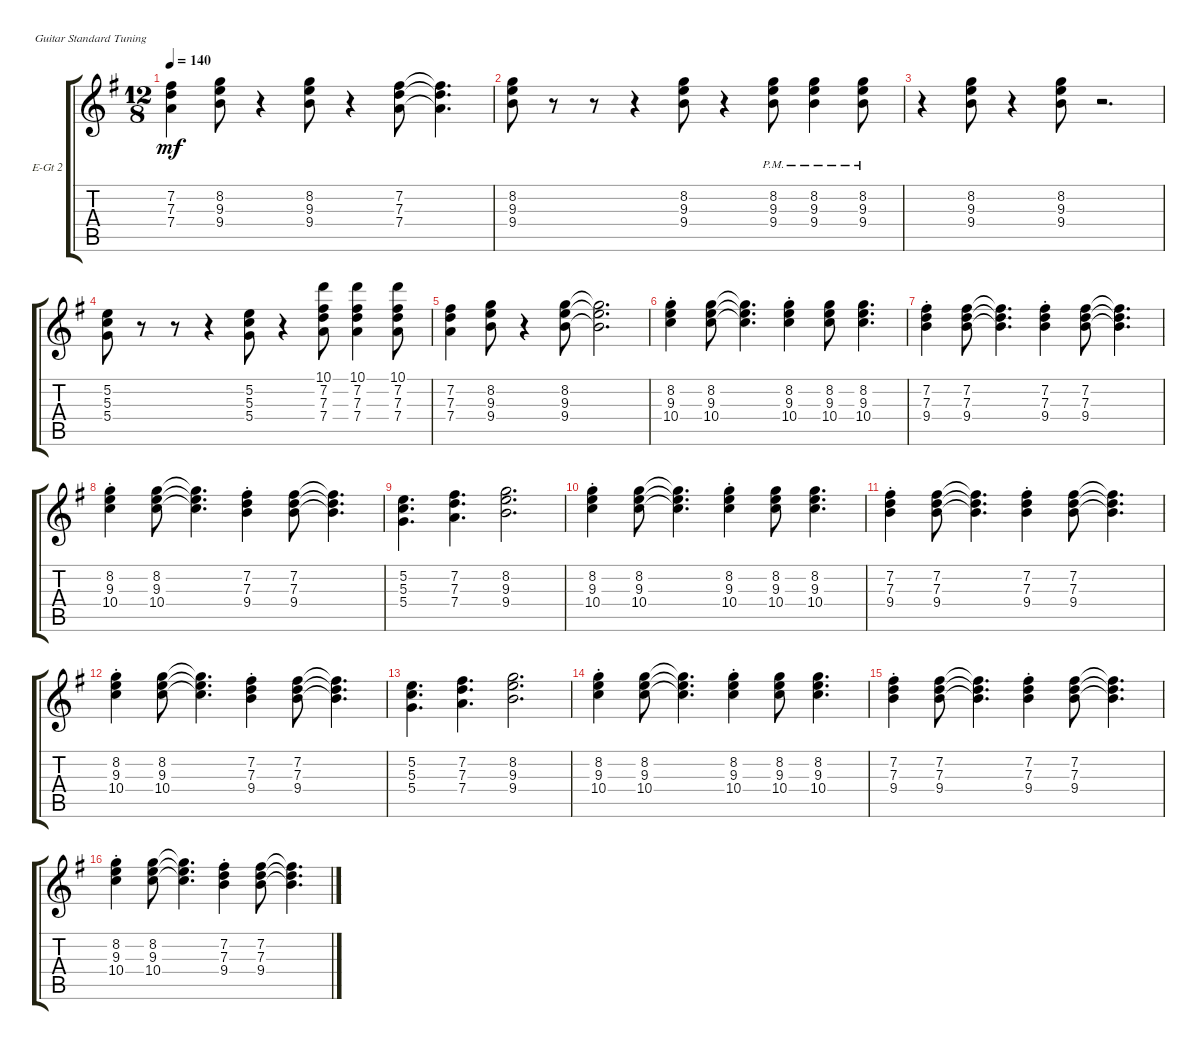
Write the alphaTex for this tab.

\defaultSystemsLayout 4
\bracketExtendMode groupsimilarinstruments
\firstSystemTrackNameOrientation horizontal
\otherSystemsTrackNameOrientation horizontal
\track ("Electric Guitar2" "E-Gt 2") {instrument electricguitarclean}
\staff {score tabs}
\tuning (E4 B3 G3 D3 A2 E2)
\ts (12 8)
\tempo 140
\clef g2
\ks g
(7.2 7.3 7.4).4{dy mf} (9.4 9.3 8.2).8 r.4 (8.2 9.3 9.4).8 r.4 (7.4 7.3 7.2).8 (7.2{t} 7.3{t} 7.4{t}).4{d} |
(8.2 9.3 9.4).8 r.8 r.8 r.4 (9.4 9.3 8.2).8 r.4 (9.4{pm} 9.3{pm} 8.2{pm}).8 (9.4{pm} 9.3{pm} 8.2{pm}).4 (9.4{pm} 9.3{pm} 8.2{pm}).8 |
r.4 (8.2 9.3 9.4).8 r.4 (8.2 9.3 9.4).8 r.2{d} |
(5.4 5.3 5.2).8 r.8 r.8 r.4 (5.2 5.3 5.4).8 r.4 (7.4 7.2 7.3 10.1).8 (7.3 7.2 7.4 10.1).4 (10.1 7.2 7.3 7.4).8 |
(7.4 7.3 7.2).4 (8.2 9.3 9.4).8 r.4 (9.4 9.3 8.2).8 (8.2{t} 9.3{t} 9.4{t}).2{d} |
(8.2 9.3 10.4{st}).4 (10.4 9.3 8.2).8 (8.2{t} 9.3{t} 10.4{t}).4{d} (10.4 9.3 8.2{st}).4 (8.2 9.3 10.4).8 (8.2 9.3 10.4).4{d} |
(7.2 7.3 9.4{st}).4 (9.4 7.3 7.2).8 (7.2{t} 7.3{t} 9.4{t}).4{d} (9.4 7.3 7.2{st}).4 (7.2 7.3 9.4).8 (7.2{t} 7.3{t} 9.4{t}).4{d} |
(8.2 9.3 10.4{st}).4 (10.4 9.3 8.2).8 (8.2{t} 9.3{t} 10.4{t}).4{d} (9.4 7.3 7.2{st}).4 (7.2 7.3 9.4).8 (7.2{t} 7.3{t} 9.4{t}).4{d} |
(5.2 5.4 5.3).4{d} (7.2 7.4 7.3).4{d} (8.2 9.3 9.4).2{d} |
(10.4 9.3 8.2{st}).4 (8.2 9.3 10.4).8 (8.2{t} 9.3{t} 10.4{t}).4{d} (10.4 9.3 8.2{st}).4 (8.2 9.3 10.4).8 (8.2 9.3 10.4).4{d} |
(9.4 7.3 7.2{st}).4 (7.2 7.3 9.4).8 (7.2{t} 7.3{t} 9.4{t}).4{d} (9.4 7.3 7.2{st}).4 (7.2 7.3 9.4).8 (7.2{t} 7.3{t} 9.4{t}).4{d} |
(10.4 9.3 8.2{st}).4 (8.2 9.3 10.4).8 (8.2{t} 9.3{t} 10.4{t}).4{d} (9.4 7.3 7.2{st}).4 (7.2 7.3 9.4).8 (7.2{t} 7.3{t} 9.4{t}).4{d} |
(5.2 5.4 5.3).4{d} (7.2 7.4 7.3).4{d} (8.2 9.3 9.4).2{d} |
(10.4 9.3 8.2{st}).4 (8.2 9.3 10.4).8 (8.2{t} 9.3{t} 10.4{t}).4{d} (10.4 9.3 8.2{st}).4 (8.2 9.3 10.4).8 (8.2 9.3 10.4).4{d} |
(9.4 7.3 7.2{st}).4 (7.2 7.3 9.4).8 (7.2{t} 7.3{t} 9.4{t}).4{d} (9.4 7.3 7.2{st}).4 (7.2 7.3 9.4).8 (7.2{t} 7.3{t} 9.4{t}).4{d} |
(10.4 9.3 8.2{st}).4 (8.2 9.3 10.4).8 (8.2{t} 9.3{t} 10.4{t}).4{d} (9.4 7.3 7.2{st}).4 (7.2 7.3 9.4).8 (7.2{t} 7.3{t} 9.4{t}).4{d}
